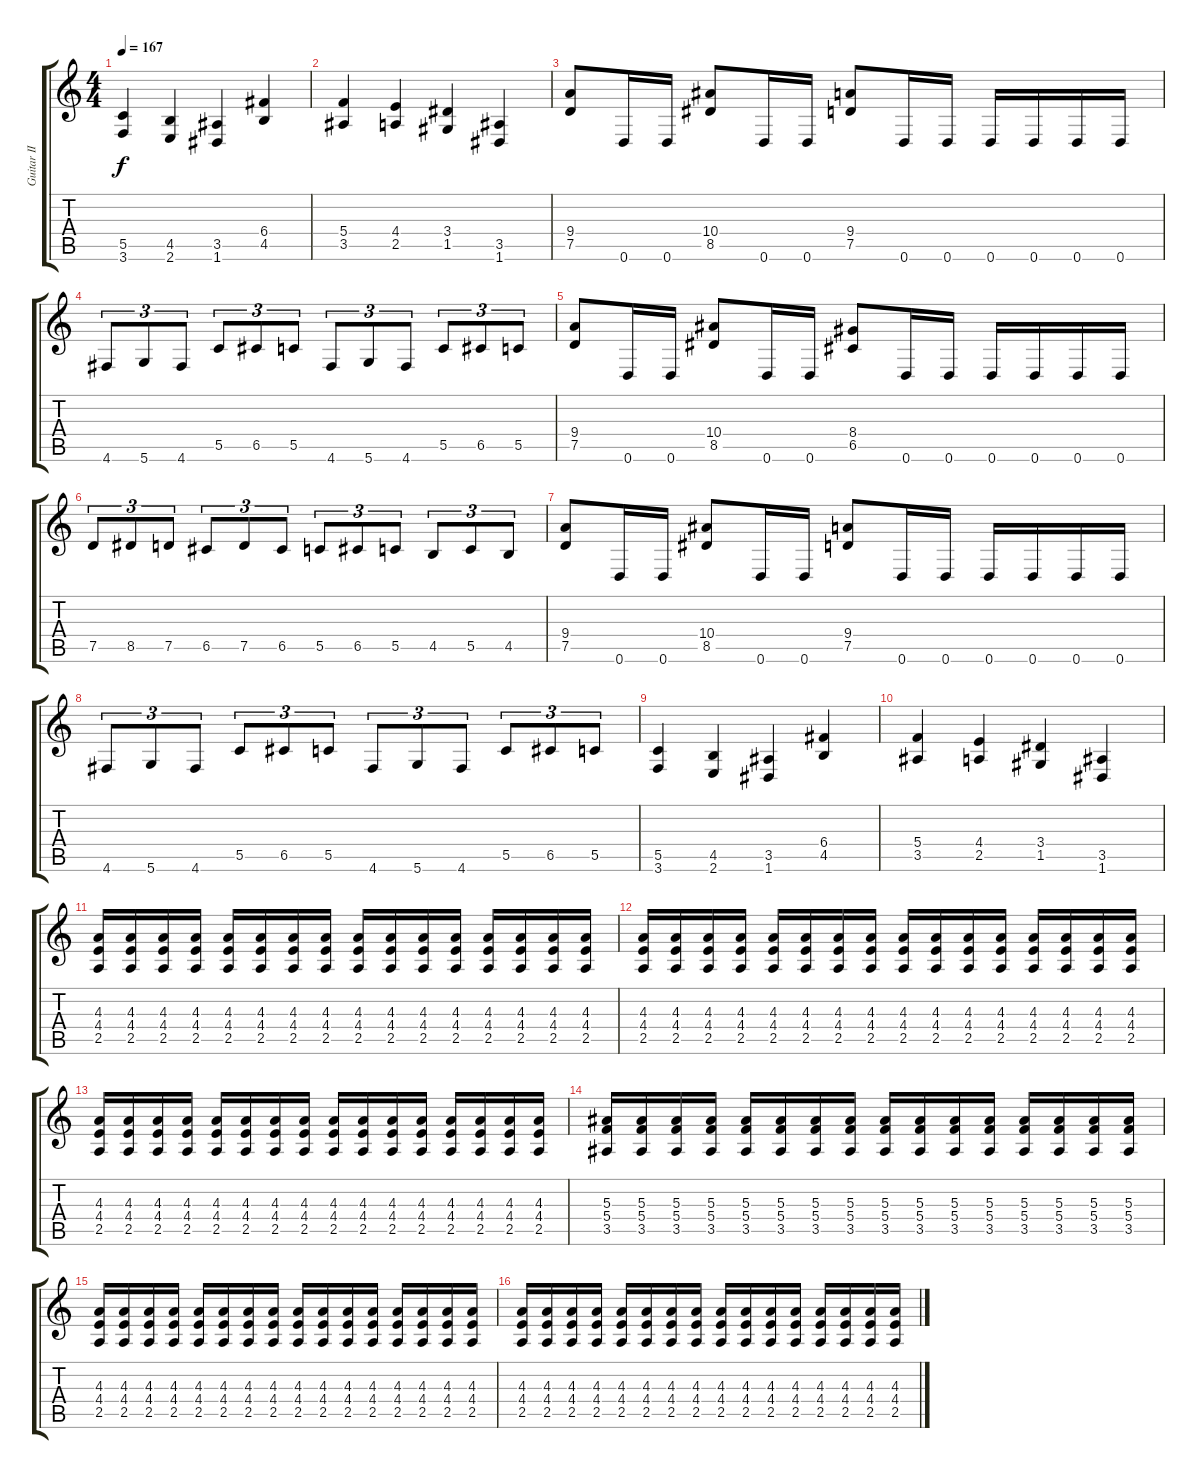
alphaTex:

\track ("Guitar II" "Guitar II") {instrument distortionguitar}
\staff {score tabs}
\tuning (D4 A3 F3 C3 G2 D2) {hide}
\ts (4 4)
\tempo 167
\clef g2
\ks c
(5.5 3.6).4{dy f} (4.5 2.6).4 (3.5 1.6).4 (6.4 4.5).4 |
(5.4 3.5).4 (4.4 2.5).4 (3.4 1.5).4 (3.5 1.6).4 |
(9.4 7.5).8 0.6.16 0.6.16 (10.4 8.5).8 0.6.16 0.6.16 (9.4 7.5).8 0.6.16 0.6.16 0.6.16 0.6.16 0.6.16 0.6.16 |
4.6.8{tu (3 2)} 5.6.8{tu (3 2)} 4.6.8{tu (3 2)} 5.5.8{tu (3 2)} 6.5.8{tu (3 2)} 5.5.8{tu (3 2)} 4.6.8{tu (3 2)} 5.6.8{tu (3 2)} 4.6.8{tu (3 2)} 5.5.8{tu (3 2)} 6.5.8{tu (3 2)} 5.5.8{tu (3 2)} |
(9.4 7.5).8 0.6.16 0.6.16 (10.4 8.5).8 0.6.16 0.6.16 (8.4 6.5).8 0.6.16 0.6.16 0.6.16 0.6.16 0.6.16 0.6.16 |
7.5.8{tu (3 2)} 8.5.8{tu (3 2)} 7.5.8{tu (3 2)} 6.5.8{tu (3 2)} 7.5.8{tu (3 2)} 6.5.8{tu (3 2)} 5.5.8{tu (3 2)} 6.5.8{tu (3 2)} 5.5.8{tu (3 2)} 4.5.8{tu (3 2)} 5.5.8{tu (3 2)} 4.5.8{tu (3 2)} |
(9.4 7.5).8 0.6.16 0.6.16 (10.4 8.5).8 0.6.16 0.6.16 (9.4 7.5).8 0.6.16 0.6.16 0.6.16 0.6.16 0.6.16 0.6.16 |
4.6.8{tu (3 2)} 5.6.8{tu (3 2)} 4.6.8{tu (3 2)} 5.5.8{tu (3 2)} 6.5.8{tu (3 2)} 5.5.8{tu (3 2)} 4.6.8{tu (3 2)} 5.6.8{tu (3 2)} 4.6.8{tu (3 2)} 5.5.8{tu (3 2)} 6.5.8{tu (3 2)} 5.5.8{tu (3 2)} |
(5.5 3.6).4 (4.5 2.6).4 (3.5 1.6).4 (6.4 4.5).4 |
(5.4 3.5).4 (4.4 2.5).4 (3.4 1.5).4 (3.5 1.6).4 |
(4.3 4.4 2.5).16{volume 10} (4.3 4.4 2.5).16 (4.3 4.4 2.5).16 (4.3 4.4 2.5).16 (4.3 4.4 2.5).16 (4.3 4.4 2.5).16 (4.3 4.4 2.5).16 (4.3 4.4 2.5).16 (4.3 4.4 2.5).16 (4.3 4.4 2.5).16 (4.3 4.4 2.5).16 (4.3 4.4 2.5).16 (4.3 4.4 2.5).16 (4.3 4.4 2.5).16 (4.3 4.4 2.5).16 (4.3 4.4 2.5).16 |
(4.3 4.4 2.5).16 (4.3 4.4 2.5).16 (4.3 4.4 2.5).16 (4.3 4.4 2.5).16 (4.3 4.4 2.5).16 (4.3 4.4 2.5).16 (4.3 4.4 2.5).16 (4.3 4.4 2.5).16 (4.3 4.4 2.5).16 (4.3 4.4 2.5).16 (4.3 4.4 2.5).16 (4.3 4.4 2.5).16 (4.3 4.4 2.5).16 (4.3 4.4 2.5).16 (4.3 4.4 2.5).16 (4.3 4.4 2.5).16 |
(4.3 4.4 2.5).16 (4.3 4.4 2.5).16 (4.3 4.4 2.5).16 (4.3 4.4 2.5).16 (4.3 4.4 2.5).16 (4.3 4.4 2.5).16 (4.3 4.4 2.5).16 (4.3 4.4 2.5).16 (4.3 4.4 2.5).16 (4.3 4.4 2.5).16 (4.3 4.4 2.5).16 (4.3 4.4 2.5).16 (4.3 4.4 2.5).16 (4.3 4.4 2.5).16 (4.3 4.4 2.5).16 (4.3 4.4 2.5).16 |
(5.3 5.4 3.5).16 (5.3 5.4 3.5).16 (5.3 5.4 3.5).16 (5.3 5.4 3.5).16 (5.3 5.4 3.5).16 (5.3 5.4 3.5).16 (5.3 5.4 3.5).16 (5.3 5.4 3.5).16 (5.3 5.4 3.5).16 (5.3 5.4 3.5).16 (5.3 5.4 3.5).16 (5.3 5.4 3.5).16 (5.3 5.4 3.5).16 (5.3 5.4 3.5).16 (5.3 5.4 3.5).16 (5.3 5.4 3.5).16 |
(4.3 4.4 2.5).16 (4.3 4.4 2.5).16 (4.3 4.4 2.5).16 (4.3 4.4 2.5).16 (4.3 4.4 2.5).16 (4.3 4.4 2.5).16 (4.3 4.4 2.5).16 (4.3 4.4 2.5).16 (4.3 4.4 2.5).16 (4.3 4.4 2.5).16 (4.3 4.4 2.5).16 (4.3 4.4 2.5).16 (4.3 4.4 2.5).16 (4.3 4.4 2.5).16 (4.3 4.4 2.5).16 (4.3 4.4 2.5).16 |
(4.3 4.4 2.5).16 (4.3 4.4 2.5).16 (4.3 4.4 2.5).16 (4.3 4.4 2.5).16 (4.3 4.4 2.5).16 (4.3 4.4 2.5).16 (4.3 4.4 2.5).16 (4.3 4.4 2.5).16 (4.3 4.4 2.5).16 (4.3 4.4 2.5).16 (4.3 4.4 2.5).16 (4.3 4.4 2.5).16 (4.3 4.4 2.5).16 (4.3 4.4 2.5).16 (4.3 4.4 2.5).16 (4.3 4.4 2.5).16
